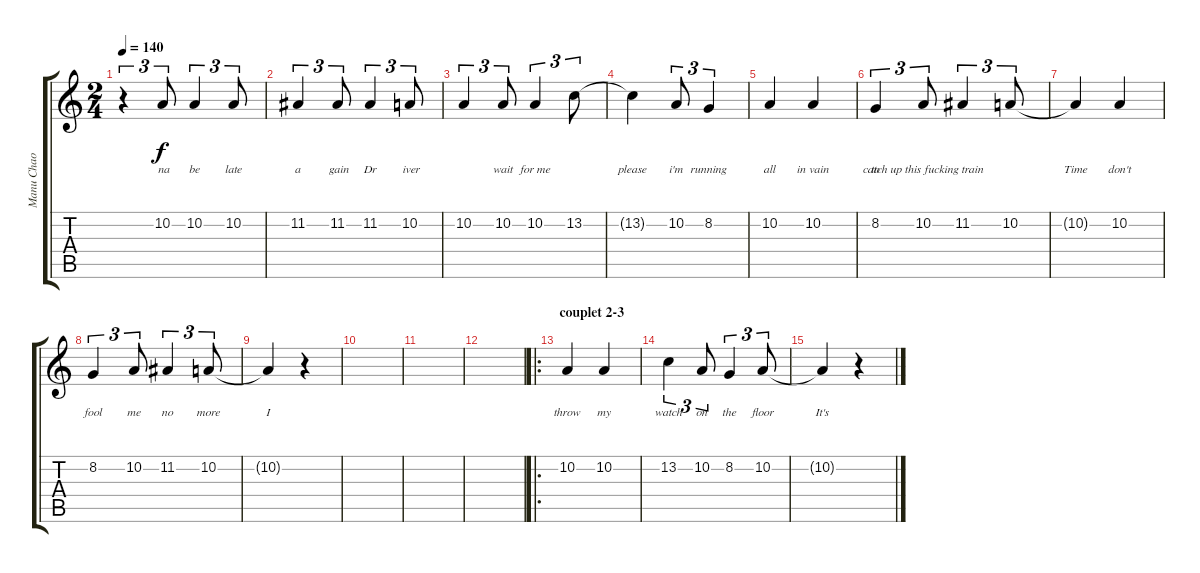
\track ("Manu Chao" "Manu Chao") {instrument lead8bassandlead}
\staff {score tabs}
\tuning (E4 B3 G3 D3 A2 E2) {hide}
\ts (2 4)
\tempo 140
\clef g2
\ks c
r.4{tu (3 2) dy f} 10.2.8{tu (3 2) lyrics (0 " na") lyrics (1 "") lyrics (2 "") lyrics (3 "") lyrics (4 "")} 10.2.4{tu (3 2) lyrics (0 "be") lyrics (1 "") lyrics (2 "") lyrics (3 "") lyrics (4 "")} 10.2.8{tu (3 2) lyrics (0 "late") lyrics (1 "") lyrics (2 "") lyrics (3 "") lyrics (4 "")} |
11.2.4{tu (3 2) lyrics (0 "a") lyrics (1 "") lyrics (2 "") lyrics (3 "") lyrics (4 "")} 11.2.8{tu (3 2) lyrics (0 " gain") lyrics (1 "") lyrics (2 "") lyrics (3 "") lyrics (4 "")} 11.2.4{tu (3 2) lyrics (0 "Dr") lyrics (1 "") lyrics (2 "") lyrics (3 "") lyrics (4 "")} 10.2.8{tu (3 2) lyrics (0 " iver") lyrics (1 "") lyrics (2 "") lyrics (3 "") lyrics (4 "")} |
10.2.4{tu (3 2) lyrics (0 "") lyrics (1 "") lyrics (2 "") lyrics (3 "") lyrics (4 "")} 10.2.8{tu (3 2) lyrics (0 "wait") lyrics (1 "") lyrics (2 "") lyrics (3 "") lyrics (4 "")} 10.2.4{tu (3 2) lyrics (0 "for me") lyrics (1 "") lyrics (2 "") lyrics (3 "") lyrics (4 "")} 13.2.8{tu (3 2) lyrics (0 "") lyrics (1 "") lyrics (2 "") lyrics (3 "") lyrics (4 "")} |
13.2{t}.4{lyrics (0 "please") lyrics (1 "") lyrics (2 "") lyrics (3 "") lyrics (4 "")} 10.2.8{tu (3 2) lyrics (0 "i'm") lyrics (1 "") lyrics (2 "") lyrics (3 "") lyrics (4 "")} 8.2.4{tu (3 2) lyrics (0 "running") lyrics (1 "") lyrics (2 "") lyrics (3 "") lyrics (4 "")} |
10.2.4{lyrics (0 "all") lyrics (1 "") lyrics (2 "") lyrics (3 "") lyrics (4 "")} 10.2.4{lyrics (0 "in vain") lyrics (1 "") lyrics (2 "") lyrics (3 "") lyrics (4 "")} |
8.2.4{tu (3 2) lyrics (0 "to") lyrics (1 "") lyrics (2 "") lyrics (3 "") lyrics (4 "")} 10.2.8{tu (3 2) lyrics (0 "catch up this fucking train") lyrics (1 "") lyrics (2 "") lyrics (3 "") lyrics (4 "")} 11.2.4{tu (3 2) lyrics (0 "") lyrics (1 "") lyrics (2 "") lyrics (3 "") lyrics (4 "")} 10.2.8{tu (3 2) lyrics (0 "") lyrics (1 "") lyrics (2 "") lyrics (3 "") lyrics (4 "")} |
10.2{t}.4{lyrics (0 "Time") lyrics (1 "") lyrics (2 "") lyrics (3 "") lyrics (4 "")} 10.2.4{lyrics (0 "don't") lyrics (1 "") lyrics (2 "") lyrics (3 "") lyrics (4 "")} |
8.2.4{tu (3 2) lyrics (0 "fool") lyrics (1 "") lyrics (2 "") lyrics (3 "") lyrics (4 "")} 10.2.8{tu (3 2) lyrics (0 "me") lyrics (1 "") lyrics (2 "") lyrics (3 "") lyrics (4 "")} 11.2.4{tu (3 2) lyrics (0 "no") lyrics (1 "") lyrics (2 "") lyrics (3 "") lyrics (4 "")} 10.2.8{tu (3 2) lyrics (0 "more") lyrics (1 "") lyrics (2 "") lyrics (3 "") lyrics (4 "")} |
10.2{t}.4{lyrics (0 "I") lyrics (1 "") lyrics (2 "") lyrics (3 "") lyrics (4 "")} r.4 |
|
|
|
\ro
\section ("" "couplet 2-3")
10.2.4{lyrics (0 "throw") lyrics (1 "") lyrics (2 "") lyrics (3 "") lyrics (4 "")} 10.2.4{lyrics (0 "my") lyrics (1 "") lyrics (2 "") lyrics (3 "") lyrics (4 "")} |
13.2.4{tu (3 2) lyrics (0 "watch") lyrics (1 "") lyrics (2 "") lyrics (3 "") lyrics (4 "")} 10.2.8{tu (3 2) lyrics (0 "on") lyrics (1 "") lyrics (2 "") lyrics (3 "") lyrics (4 "")} 8.2.4{tu (3 2) lyrics (0 "the") lyrics (1 "") lyrics (2 "") lyrics (3 "") lyrics (4 "")} 10.2.8{tu (3 2) lyrics (0 "floor") lyrics (1 "") lyrics (2 "") lyrics (3 "") lyrics (4 "")} |
10.2{t}.4{lyrics (0 "It's") lyrics (1 "") lyrics (2 "") lyrics (3 "") lyrics (4 "")} r.4
